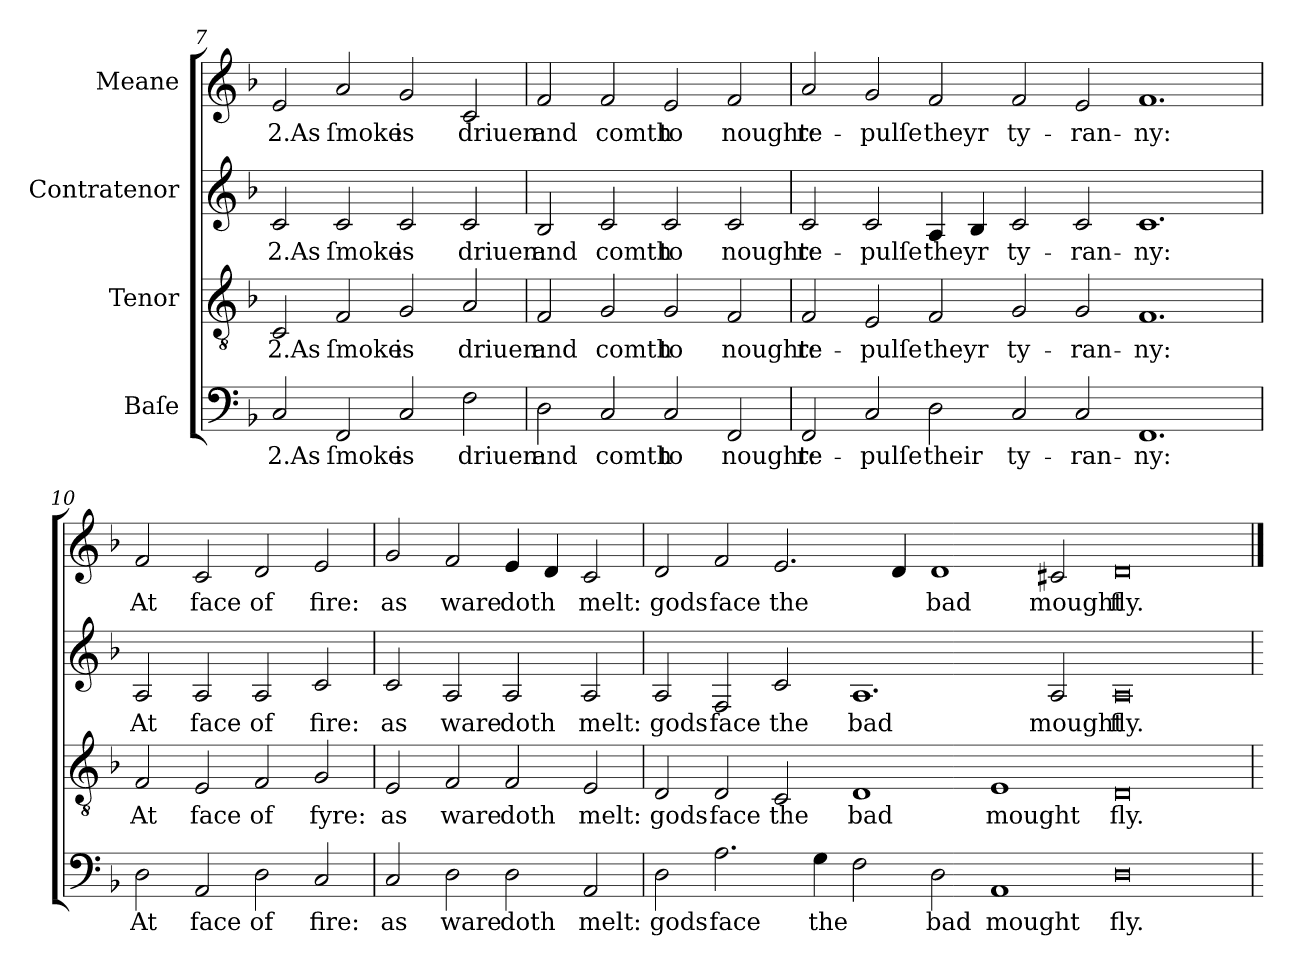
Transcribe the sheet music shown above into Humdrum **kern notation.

**kern	**text	**kern	**text	**kern	**text	**kern	**text
*part4	*part4	*part3	*part3	*part2	*part2	*part1	*part1
*staff4	*staff4	*staff3	*staff3	*staff2	*staff2	*staff1	*staff1
*I"Baſe	*	*I"Tenor	*	*I"Contratenor	*	*I"Meane	*
*clefF4	*	*clefGv2	*	*clefG2	*	*clefG2	*
*k[b-]	*	*k[b-]	*	*k[b-]	*	*k[b-]	*
*F:	*	*F:	*	*F:	*	*F:	*
=7	=7	=7	=7	=7	=7	=7	=7
!	!LO:LY:b:cj	!	!LO:LY:b:cj	!	!LO:LY:b:cj	!	!LO:LY:b:cj
2C/	2.As	2C/	2.As	2c/	2.As	2e/	2.As
!	!LO:LY:b:cj	!	!LO:LY:b:cj	!	!LO:LY:b:cj	!	!LO:LY:b:cj
2FF/	ſmoke	2F/	ſmoke	2c/	ſmoke	2a/	ſmoke
!	!LO:LY:b:cj	!	!LO:LY:b:cj	!	!LO:LY:b:cj	!	!LO:LY:b:cj
2C/	is	2G/	is	2c/	is	2g/	is
!	!LO:LY:b:cj	!	!LO:LY:b:cj	!	!LO:LY:b:cj	!	!LO:LY:b:cj
2F\	driuen:	2A/	driuen:	2c/	driuen:	2c/	driuen:
!!LO:LB:g=z
=8	=8	=8	=8	=8	=8	=8	=8
!	!LO:LY:b:cj	!	!LO:LY:b:cj	!	!LO:LY:b:cj	!	!LO:LY:b:cj
2D\	and	2F/	and	2B-/	and	2f/	and
!	!LO:LY:b:cj	!	!LO:LY:b:cj	!	!LO:LY:b:cj	!	!LO:LY:b:cj
2C/	comth	2G/	comth	2c/	comth	2f/	comth
!	!LO:LY:b:cj	!	!LO:LY:b:cj	!	!LO:LY:b:cj	!	!LO:LY:b:cj
2C/	to	2G/	to	2c/	to	2e/	to
!	!LO:LY:b:cj	!	!LO:LY:b:cj	!	!LO:LY:b:cj	!	!LO:LY:b:cj
2FF/	nought:	2F/	nought:	2c/	nought:	2f/	nought:
=9	=9	=9	=9	=9	=9	=9	=9
!	!LO:LY:b:cj	!	!LO:LY:b:cj	!	!LO:LY:b:cj	!	!LO:LY:b:cj
2FF/	re-	2F/	re-	2c/	re-	2a/	re-
!	!LO:LY:b:cj	!	!LO:LY:b:cj	!	!LO:LY:b:cj	!	!LO:LY:b:cj
2C/	-pulſe	2E/	-pulſe	2c/	-pulſe	2g/	-pulſe
!	!LO:LY:b:cj	!	!LO:LY:b:cj	!	!LO:LY:b:cj	!	!LO:LY:b:cj
2D\	their	2F/	theyr	4A/	theyr	2f/	theyr
.	.	.	.	4B-/	.	.	.
!	!LO:LY:b:cj	!	!LO:LY:b:cj	!	!LO:LY:b:cj	!	!LO:LY:b:cj
2C/	ty-	2G/	ty-	2c/	ty-	2f/	ty-
!	!LO:LY:b:cj	!	!LO:LY:b:cj	!	!LO:LY:b:cj	!	!LO:LY:b:cj
2C/	-ran-	2G/	-ran-	2c/	-ran-	2e/	-ran-
!	!LO:LY:b:cj	!	!LO:LY:b:cj	!	!LO:LY:b:cj	!	!LO:LY:b:cj
1.FF	-ny:	1.F	-ny:	1.c	-ny:	1.f	-ny:
=10	=10	=10	=10	=10	=10	=10	=10
!	!LO:LY:b:cj	!	!LO:LY:b:cj	!	!LO:LY:b:cj	!	!LO:LY:b:cj
2D\	At	2F/	At	2A/	At	2f/	At
!	!LO:LY:b:cj	!	!LO:LY:b:cj	!	!LO:LY:b:cj	!	!LO:LY:b:cj
2AA/	face	2E/	face	2A/	face	2c/	face
!	!LO:LY:b:cj	!	!LO:LY:b:cj	!	!LO:LY:b:cj	!	!LO:LY:b:cj
2D\	of	2F/	of	2A/	of	2d/	of
!	!LO:LY:b:cj	!	!LO:LY:b:cj	!	!LO:LY:b:cj	!	!LO:LY:b:cj
2C/	fire:	2G/	fyre:	2c/	fire:	2e/	fire:
!!LO:PB:g=z
=11	=11	=11	=11	=11	=11	=11	=11
!	!LO:LY:b:cj	!	!LO:LY:b:cj	!	!LO:LY:b:cj	!	!LO:LY:b:cj
2C/	as	2E/	as	2c/	as	2g/	as
!	!LO:LY:b:cj	!	!LO:LY:b:cj	!	!LO:LY:b:cj	!	!LO:LY:b:cj
2D\	ware	2F/	ware	2A/	ware	2f/	ware
!	!LO:LY:b:cj	!	!LO:LY:b:cj	!	!LO:LY:b:cj	!	!LO:LY:b
2D\	doth	2F/	doth	2A/	doth	4e/	doth
.	.	.	.	.	.	4d/	.
!	!LO:LY:b:cj	!	!LO:LY:b:cj	!	!LO:LY:b:cj	!	!LO:LY:b:cj
2AA/	melt:	2E/	melt:	2A/	melt:	2c/	melt:
=12	=12	=12	=12	=12	=12	=12	=12
!	!LO:LY:b:cj	!	!LO:LY:b:cj	!	!LO:LY:b:cj	!	!LO:LY:b:cj
2D\	gods	2D/	gods	2A/	gods	2d/	gods
!	!LO:LY:b:cj	!	!LO:LY:b:cj	!	!LO:LY:b:cj	!	!LO:LY:b:cj
2.A\	face	2D/	face	2F/	face	2f/	face
!	!	!	!LO:LY:b:cj	!	!LO:LY:b:cj	!	!LO:LY:b:cj
.	.	2C/	the	2c/	the	2.e/	the
!	!LO:LY:b:cj	!	!	!	!	!	!
4G\	the	.	.	.	.	.	.
!	!	!	!LO:LY:b:cj	!	!LO:LY:b:cj	!	!
2F\	.	1D	bad	1.A	bad	.	.
.	.	.	.	.	.	4d/	.
!	!LO:LY:b:cj	!	!	!	!	!	!LO:LY:b:cj
2D\	bad	.	.	.	.	1d	bad
!	!LO:LY:b	!	!LO:LY:b:cj	!	!	!	!
1AA	mought	1E	mought	.	.	.	.
!	!	!	!	!	!LO:LY:b:cj	!	!LO:LY:b:cj
.	.	.	.	2A/	mought	2c#X/	mought
!	!LO:LY:b:cj	!	!LO:LY:b:cj	!	!LO:LY:b:cj	!	!LO:LY:b:cj
0D	fly.	0D	fly.	0A	fly.	0d	fly.
=	==	=	==	=	==	==	==
*-	*-	*-	*-	*-	*-	*-	*-
